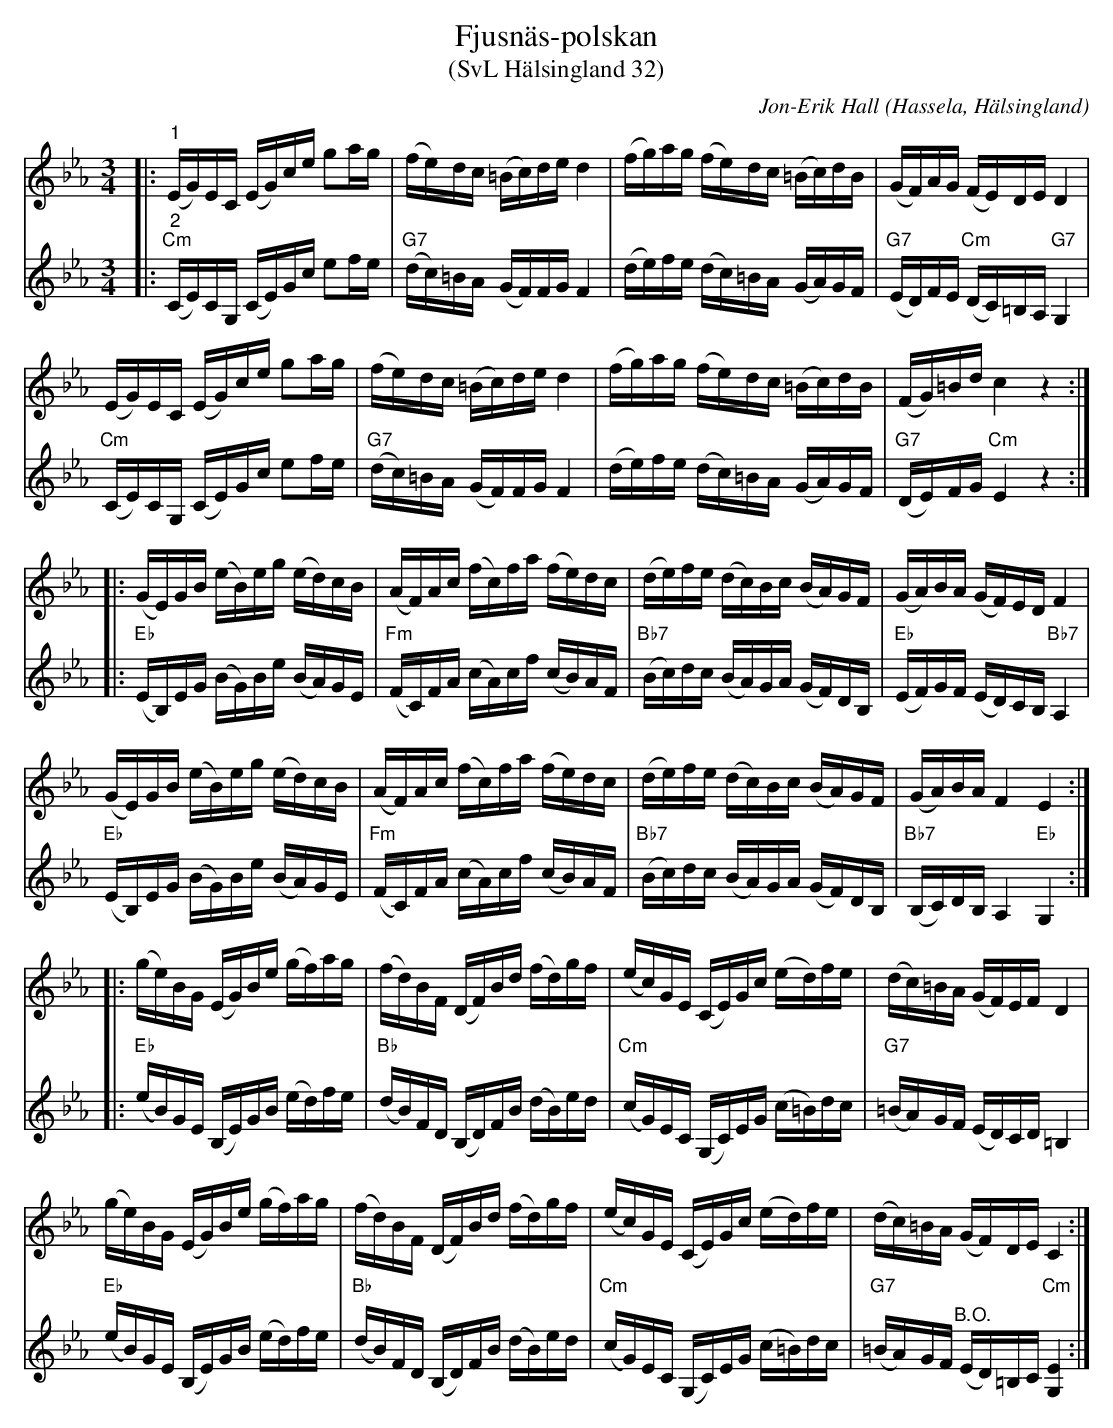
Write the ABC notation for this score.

X:1
T:Fjusnäs-polskan
T:(SvL Hälsingland 32)
C:Jon-Erik Hall
O:Hassela, Hälsingland
L:1/16
M:3/4
K:Cm
V:1
|:"^1" (EG)EC (EG)ce g2ag | (fe)dc (=Bc)de d4 | (fg)ag (fe)dc (=Bc)dB | (GF)AG (FE)DE D4 |
 (EG)EC (EG)ce g2ag | (fe)dc (=Bc)de d4 | (fg)ag (fe)dc (=Bc)dB | (FG)=Bd c4 z4 ::
 (GE)GB (eB)eg (ed)cB | (AF)Ac (fc)fa (fe)dc | (de)fe (dc)Bc (BA)GF | (GA)BA (GF)ED F4 |
 (GE)GB (eB)eg (ed)cB | (AF)Ac (fc)fa (fe)dc | (de)fe (dc)Bc (BA)GF | (GA)BA F4 E4 ::
 (ge)BG (EG)Be (gf)ag | (fd)BF (DF)Bd (fd)gf | (ec)GE (CE)Gc (ed)fe | (dc)=BA (GF)EF D4 |
 (ge)BG (EG)Be (gf)ag | (fd)BF (DF)Bd (fd)gf | (ec)GE (CE)Gc (ed)fe | (dc)=BA (GF)DE C4 :|
V:2
|:"^2""Cm" (CE)CG, (CE)Gc e2fe |"G7" (dc)=BA (GF)FG F4 | (de)fe (dc)=BA (GA)GF | "G7" (ED)FE "Cm"(DC)=B,A,"G7" G,4 |
"Cm" (CE)CG, (CE)Gc e2fe |"G7" (dc)=BA (GF)FG F4 | (de)fe (dc)=BA (GA)GF |"G7" (DE)FG"Cm" E4 z4 ::
"Eb" (EB,)EG (BG)Be (BA)GE | "Fm"(FC)FA (cA)cf (cB)AF | "Bb7"(Bc)dc (BA)GA (GF)DB, | "Eb" (EF)GF (ED)CB, "Bb7"A,4 |
"Eb" (EB,)EG (BG)Be (BA)GE | "Fm" (FC)FA (cA)cf (cB)AF | "Bb7"(Bc)dc (BA)GA (GF)DB, |"Bb7" (B,C)DB, A,4  "Eb"G,4 ::
"Eb"(eB)GE (B,E)GB (ed)fe | "Bb"(dB)FD (B,D)FB (dB)ed | "Cm"(cG)EC (G,C)EG (c=B)dc | "G7"(=BA)GF (ED)CD =B,4 |
"Eb"(eB)GE (B,E)GB (ed)fe | "Bb"(dB)FD (B,D)FB (dB)ed | "Cm"(cG)EC (G,C)EG (c=B)dc | "G7"(=BA)GF "^B.O."(ED)=B,C "Cm"[G,E]4 :|
